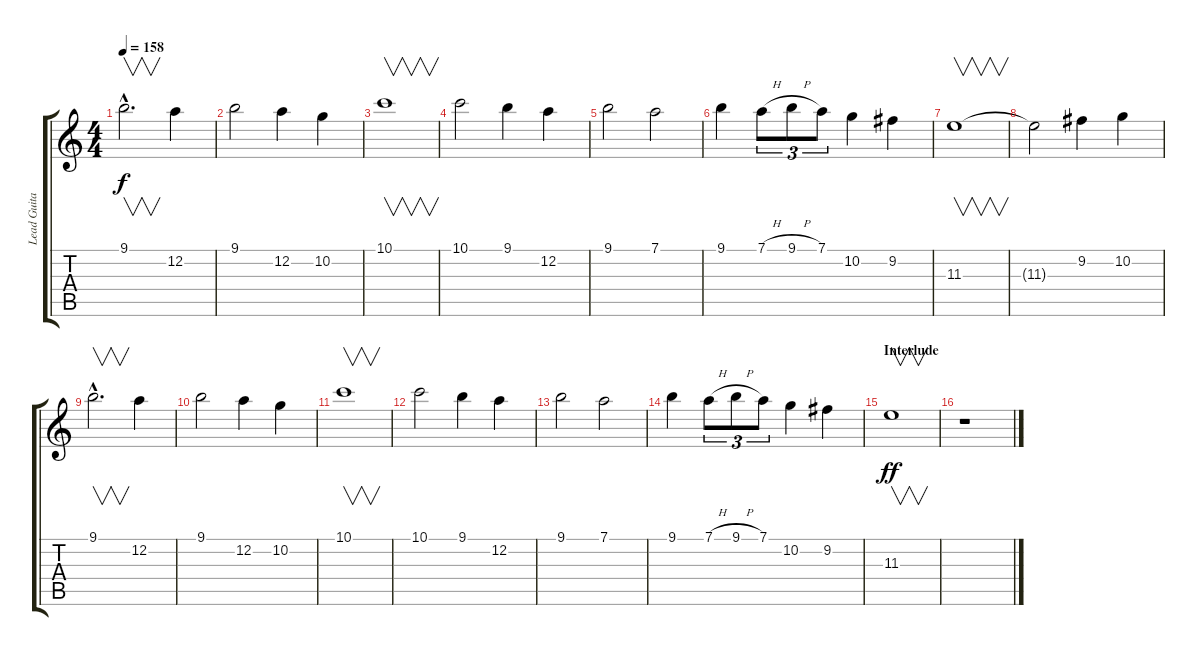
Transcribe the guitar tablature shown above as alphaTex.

\track ("Lead Guitar" "Lead Guita") {instrument distortionguitar}
\staff {score tabs}
\tuning (D4 A3 F3 C3 G2 D2) {hide}
\ts (4 4)
\tempo 158
\clef g2
\ks c
9.1{hac}.2{v d dy f} 12.2.4 |
9.1.2 12.2.4 10.2.4 |
10.1.1{v} |
10.1.2 9.1.4 12.2.4 |
9.1.2 7.1.2 |
9.1.4 7.1{h}.8{tu (3 2)} 9.1{h}.8{tu (3 2)} 7.1.8{tu (3 2)} 10.2.4 9.2.4 |
11.3.1{v} |
11.3{t}.2 9.2.4 10.2.4 |
9.1{hac}.2{v d} 12.2.4 |
9.1.2 12.2.4 10.2.4 |
10.1.1{v} |
10.1.2 9.1.4 12.2.4 |
9.1.2 7.1.2 |
9.1.4 7.1{h}.8{tu (3 2)} 9.1{h}.8{tu (3 2)} 7.1.8{tu (3 2)} 10.2.4 9.2.4 |
\section ("" "Interlude")
11.3.1{v dy ff instrument guitarharmonics} |
r.1{instrument distortionguitar}
